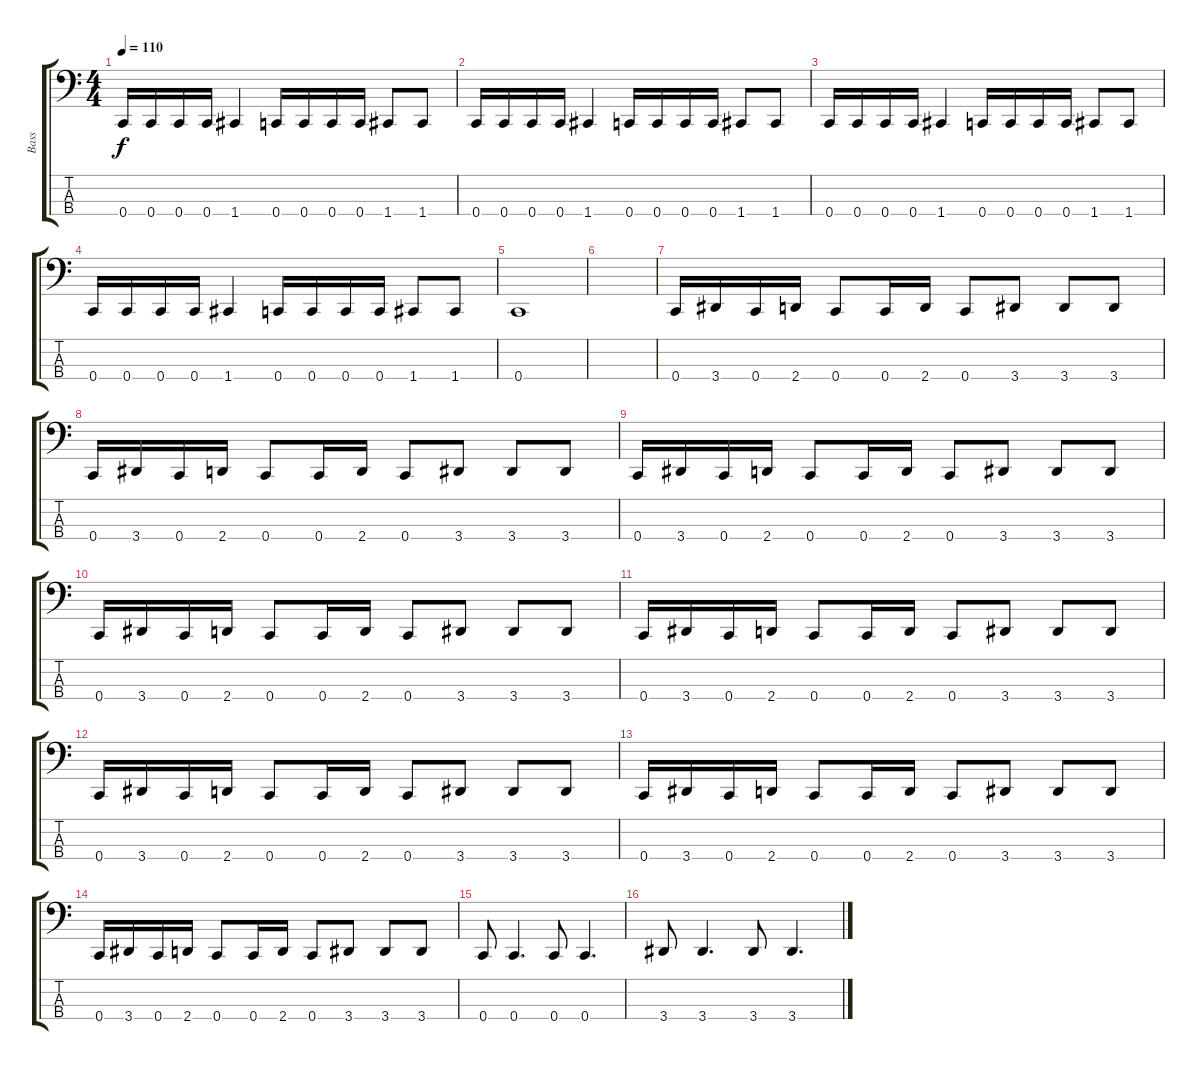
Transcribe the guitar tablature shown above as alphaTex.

\track ("Bass" "Bass") {instrument electricbasspick}
\staff {score tabs}
\tuning (Eb2 Bb1 F1 C1) {hide}
\ts (4 4)
\tempo 110
\clef f4
\ks c
0.4.16{dy f} 0.4.16 0.4.16 0.4.16 1.4.4 0.4.16 0.4.16 0.4.16 0.4.16 1.4.8 1.4.8 |
0.4.16 0.4.16 0.4.16 0.4.16 1.4.4 0.4.16 0.4.16 0.4.16 0.4.16 1.4.8 1.4.8 |
0.4.16 0.4.16 0.4.16 0.4.16 1.4.4 0.4.16 0.4.16 0.4.16 0.4.16 1.4.8 1.4.8 |
0.4.16 0.4.16 0.4.16 0.4.16 1.4.4 0.4.16 0.4.16 0.4.16 0.4.16 1.4.8 1.4.8 |
0.4.1 |
|
0.4.16 3.4.16 0.4.16 2.4.16 0.4.8 0.4.16 2.4.16 0.4.8 3.4.8 3.4.8 3.4.8 |
0.4.16 3.4.16 0.4.16 2.4.16 0.4.8 0.4.16 2.4.16 0.4.8 3.4.8 3.4.8 3.4.8 |
0.4.16 3.4.16 0.4.16 2.4.16 0.4.8 0.4.16 2.4.16 0.4.8 3.4.8 3.4.8 3.4.8 |
0.4.16 3.4.16 0.4.16 2.4.16 0.4.8 0.4.16 2.4.16 0.4.8 3.4.8 3.4.8 3.4.8 |
0.4.16 3.4.16 0.4.16 2.4.16 0.4.8 0.4.16 2.4.16 0.4.8 3.4.8 3.4.8 3.4.8 |
0.4.16 3.4.16 0.4.16 2.4.16 0.4.8 0.4.16 2.4.16 0.4.8 3.4.8 3.4.8 3.4.8 |
0.4.16 3.4.16 0.4.16 2.4.16 0.4.8 0.4.16 2.4.16 0.4.8 3.4.8 3.4.8 3.4.8 |
0.4.16 3.4.16 0.4.16 2.4.16 0.4.8 0.4.16 2.4.16 0.4.8 3.4.8 3.4.8 3.4.8 |
0.4.8 0.4.4{d} 0.4.8 0.4.4{d} |
3.4.8 3.4.4{d} 3.4.8 3.4.4{d}
